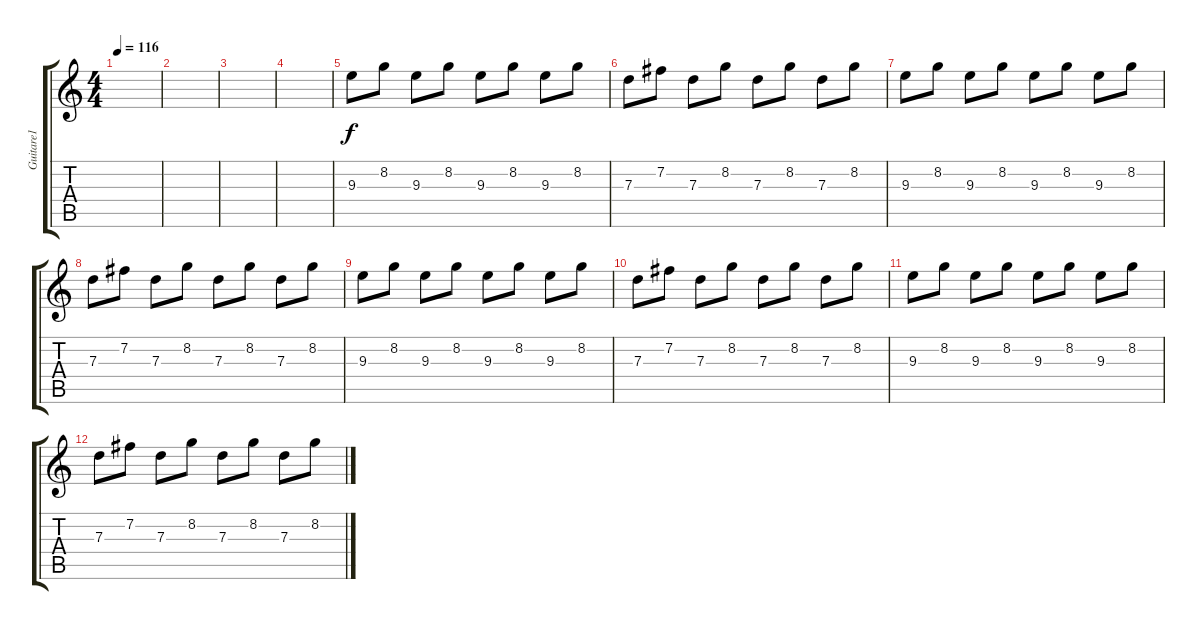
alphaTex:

\track ("Guitare1" "Guitare1") {instrument electricguitarclean}
\staff {score tabs}
\tuning (E4 B3 G3 D3 A2 E2) {hide}
\ts (4 4)
\tempo 116
\clef g2
\ks c
|
|
|
|
9.3.8 8.2.8 9.3.8 8.2.8 9.3.8 8.2.8 9.3.8 8.2.8 |
7.3.8 7.2.8 7.3.8 8.2.8 7.3.8 8.2.8 7.3.8 8.2.8 |
9.3.8 8.2.8 9.3.8 8.2.8 9.3.8 8.2.8 9.3.8 8.2.8 |
7.3.8 7.2.8 7.3.8 8.2.8 7.3.8 8.2.8 7.3.8 8.2.8 |
9.3.8 8.2.8 9.3.8 8.2.8 9.3.8 8.2.8 9.3.8 8.2.8 |
7.3.8 7.2.8 7.3.8 8.2.8 7.3.8 8.2.8 7.3.8 8.2.8 |
9.3.8 8.2.8 9.3.8 8.2.8 9.3.8 8.2.8 9.3.8 8.2.8 |
7.3.8 7.2.8 7.3.8 8.2.8 7.3.8 8.2.8 7.3.8 8.2.8
